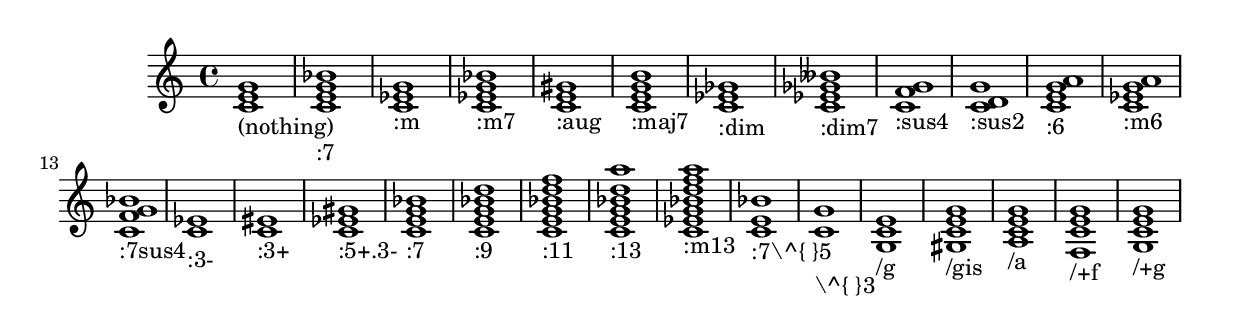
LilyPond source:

\version "1.9.1"


\header {

texidoc = "Test file for the new chordname entry code (@code{\chords}
mode): the suffixes are printed below the pitches."

}

\score
{
\notes  { \context Voice \chords {
c1_"(nothing)"
c:7_":7"
c:m_":m"
c:m7_":m7"
c:aug_":aug"
c:maj7_":maj7"
c:dim_":dim"
c:dim7_":dim7"
c:sus4_":sus4"
c:sus2_":sus2"
c:6_":6"
c:m6_":m6"
c:7sus4_":7sus4"
c:3-_":3-"
c:3+_":3+"
c:5+.3-_":5+.3-"
c:7_":7"
c:9_":9"
c:11_":11"
c:13_":13"
c:m13_":m13"
c:7^5_":7\\^{ }5"
c^3_"\\^{ }3"
c/g_"/g"
c/gis_"/gis"
c/a_"/a"
c/+f_"/+f"
c/+g_"/+g"
}
}
}
